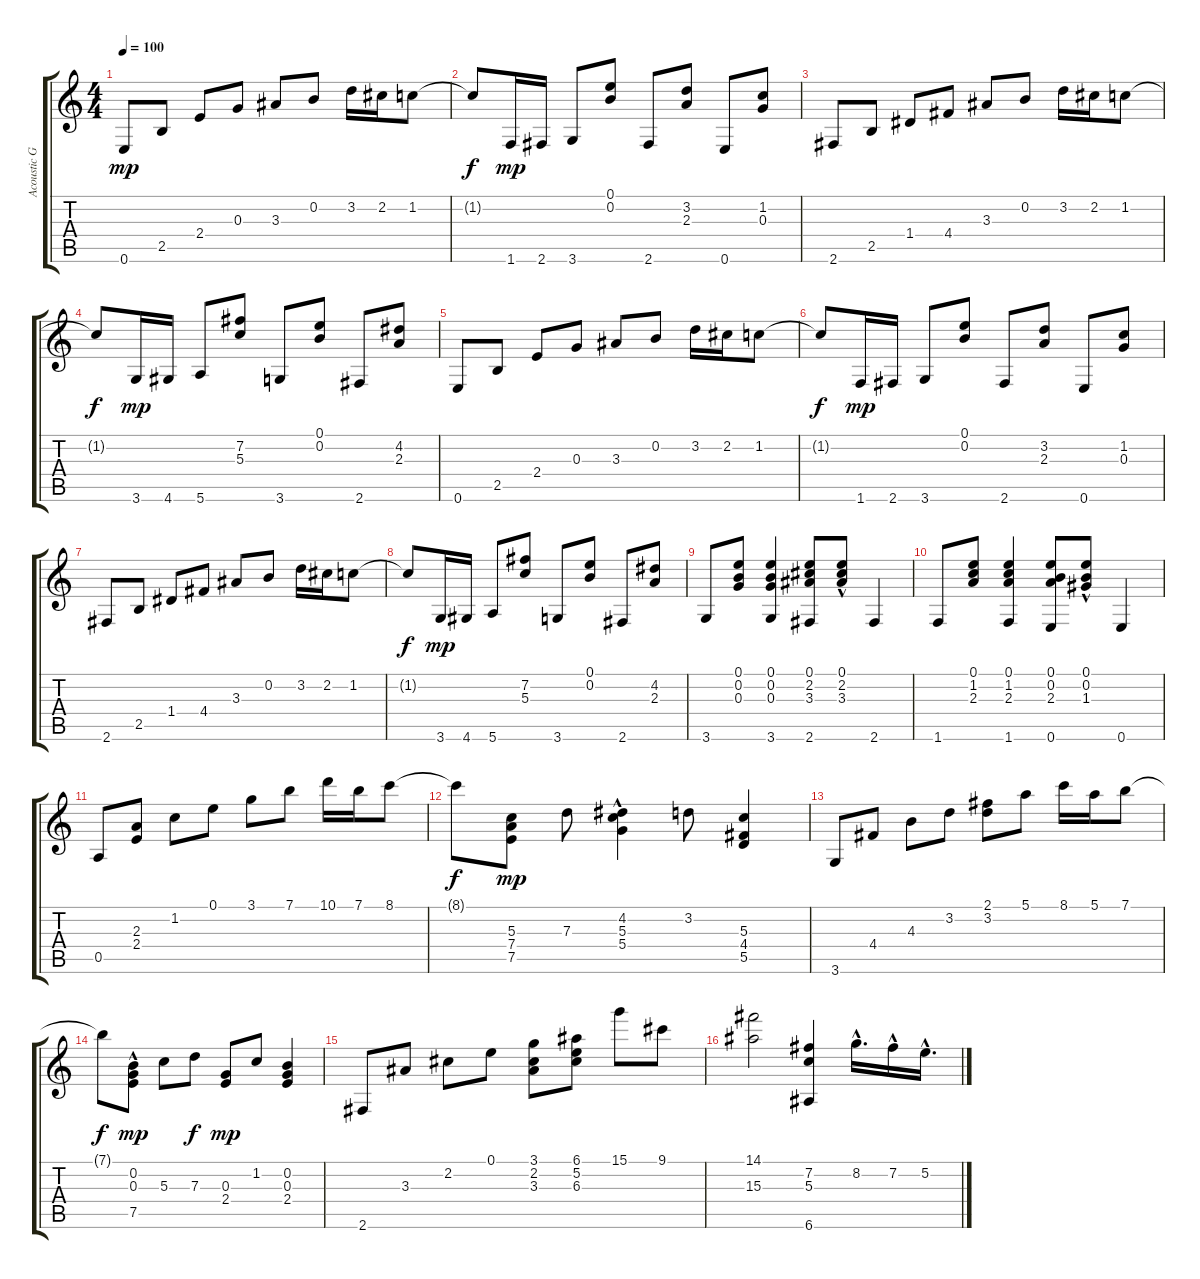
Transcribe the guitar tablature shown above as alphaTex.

\track ("Acoustic Guitar (steel)" "Acoustic G") {instrument acousticguitarsteel}
\staff {score tabs}
\tuning (E4 B3 G3 D3 A2 E2) {hide}
\ts (4 4)
\tempo 100
\clef g2
\ks c
0.6.8{dy mp instrument acousticguitarsteel} 2.5.8 2.4.8 0.3.8 3.3.8 0.2.8 3.2.16 2.2.16 1.2.8 |
1.2{t}.8{dy f} 1.6.16{dy mp} 2.6.16 3.6.8 (0.1 0.2).8 2.6.8 (3.2 2.3).8 0.6.8 (1.2 0.3).8 |
2.6.8 2.5.8 1.4.8 4.4.8 3.3.8 0.2.8 3.2.16 2.2.16 1.2.8 |
1.2{t}.8{dy f} 3.6.16{dy mp} 4.6.16 5.6.8 (7.2 5.3).8 3.6.8 (0.1 0.2).8 2.6.8 (4.2 2.3).8 |
0.6.8 2.5.8 2.4.8 0.3.8 3.3.8 0.2.8 3.2.16 2.2.16 1.2.8 |
1.2{t}.8{dy f} 1.6.16{dy mp} 2.6.16 3.6.8 (0.1 0.2).8 2.6.8 (3.2 2.3).8 0.6.8 (1.2 0.3).8 |
2.6.8 2.5.8 1.4.8 4.4.8 3.3.8 0.2.8 3.2.16 2.2.16 1.2.8 |
1.2{t}.8{dy f} 3.6.16{dy mp} 4.6.16 5.6.8 (7.2 5.3).8 3.6.8 (0.1 0.2).8 2.6.8 (4.2 2.3).8 |
3.6.8 (0.1 0.2 0.3).8 (0.1 0.2 0.3 3.6).4 (0.1 2.2 3.3 2.6).8 (0.1{hac} 2.2{hac} 3.3{hac}).8 2.6.4 |
1.6.8 (0.1 1.2 2.3).8 (0.1 1.2 2.3 1.6).4 (0.1 0.2 2.3 0.6).8 (0.1{hac} 0.2{hac} 1.3{hac}).8 0.6.4 |
0.5.8 (2.3 2.4).8 1.2.8 0.1.8 3.1.8 7.1.8 10.1.16 7.1.16 8.1.8 |
8.1{t}.8{dy f} (5.3 7.4 7.5).8{dy mp} 7.3.8 (4.2 5.3 5.4{hac}).4 3.2.8 (5.3 4.4 5.5).4 |
3.6.8 4.4.8 4.3.8 3.2.8 (2.1 3.2).8 5.1.8 8.1.16 5.1.16 7.1.8 |
7.1{t}.8{dy f} (0.2 0.3{hac} 7.5{hac}).8{dy mp} 5.3.8 7.3.8{dy f} (0.3 2.4).8{dy mp} 1.2.8 (0.2 0.3 2.4).4 |
2.6.8 3.3.8 2.2.8 0.1.8 (3.1 2.2 3.3).8 (6.1 5.2 6.3).8 15.1.8 9.1.8 |
(14.1 15.3).2 (7.2 5.3 6.6).4 8.2{hac}.16{d} 7.2{hac}.16 5.2{hac}.16{d}
